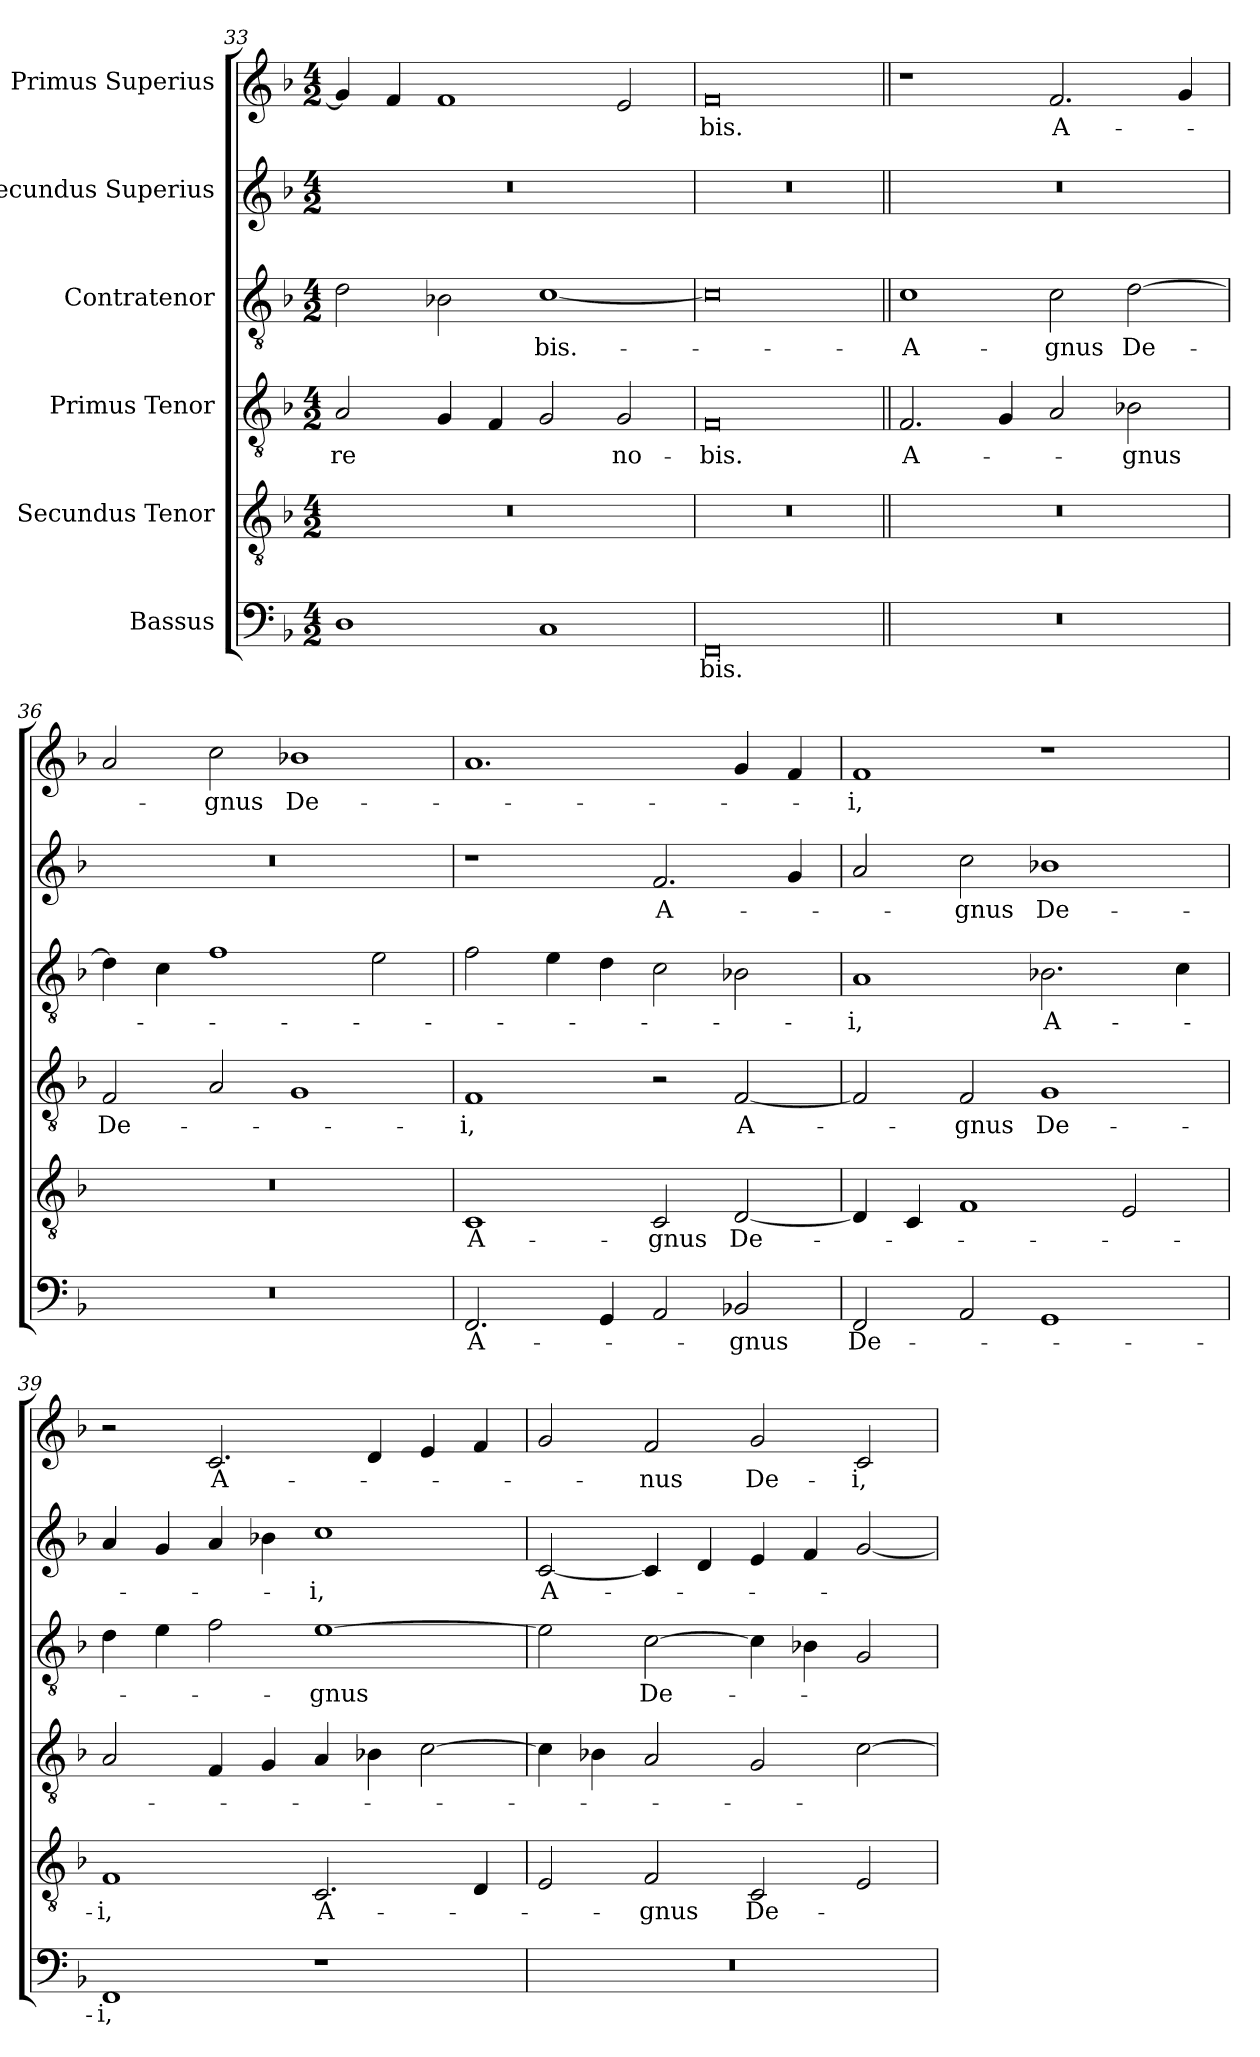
**kern	**text	**kern	**text	**kern	**text	**kern	**text	**kern	**text	**kern	**text
*part6	*part6	*part5	*part5	*part4	*part4	*part3	*part3	*part2	*part2	*part1	*part1
*staff6	*staff6	*staff5	*staff5	*staff4	*staff4	*staff3	*staff3	*staff2	*staff2	*staff1	*staff1
*I"Bassus	*	*I"Secundus Tenor	*	*I"Primus Tenor	*	*I"Contratenor	*	*I"Secundus Superius	*	*I"Primus Superius	*
*clefF4	*	*clefGv2	*	*clefGv2	*	*clefGv2	*	*clefG2	*	*clefG2	*
*k[b-]	*	*k[b-]	*	*k[b-]	*	*k[b-]	*	*k[b-]	*	*k[b-]	*
*M4/2	*	*M4/2	*	*M4/2	*	*M4/2	*	*M4/2	*	*M4/2	*
=33	=33	=33	=33	=33	=33	=33	=33	=33	=33	=33	=33
1D\	.	0r	.	2A/	-re	2d\	.	0r	.	4g/]	.
.	.	.	.	.	.	.	.	.	.	4f/	.
.	.	.	.	4G/	.	2B-X\	.	.	.	1f/	.
.	.	.	.	4F/	.	.	.	.	.	.	.
1C/	.	.	.	2G/	.	[1c/	bis.-	.	.	.	.
.	.	.	.	2G/	no-	.	.	.	.	2e/	.
=34	=34	=34	=34	=34	=34	=34	=34	=34	=34	=34	=34
0FF/	-bis.	0r	.	0F/	-bis.	0c\]	.	0r	.	0f/	-bis.
=35||	=35||	=35||	=35||	=35||	=35||	=35||	=35||	=35||	=35||	=35||	=35||
0r	.	0r	.	2.F/	A-	1c\	A-	0r	.	1r	.
.	.	.	.	4G/	.	.	.	.	.	.	.
.	.	.	.	2A/	.	2c\	-gnus	.	.	2.f/	A-
.	.	.	.	2B-X\	-gnus	[2d\	De-	.	.	.	.
.	.	.	.	.	.	.	.	.	.	4g/	.
=36	=36	=36	=36	=36	=36	=36	=36	=36	=36	=36	=36
0r	.	0r	.	2F/	De-	4d\]	.	0r	.	2a/	.
.	.	.	.	.	.	4c\	.	.	.	.	.
.	.	.	.	2A/	.	1f\	.	.	.	2cc\	-gnus
.	.	.	.	1G/	.	.	.	.	.	1b-X\	De-
.	.	.	.	.	.	2e\	.	.	.	.	.
=37	=37	=37	=37	=37	=37	=37	=37	=37	=37	=37	=37
2.FF/	A-	1C/	A-	1F/	-i,	2f\	.	1r	.	1.a/	.
.	.	.	.	.	.	4e\	.	.	.	.	.
4GG/	.	.	.	.	.	4d\	.	.	.	.	.
2AA/	.	2C/	-gnus	2r	.	2c\	.	2.f/	A-	.	.
2BB-X/	-gnus	[2D/	De-	[2F/	A-	2B-X\	.	.	.	4g/	.
.	.	.	.	.	.	.	.	4g/	.	4f/	.
=38	=38	=38	=38	=38	=38	=38	=38	=38	=38	=38	=38
2FF/	De-	4D/]	.	2F/]	.	1A/	-i,	2a/	.	1f/	-i,
.	.	4C/	.	.	.	.	.	.	.	.	.
2AA/	.	1F/	.	2F/	-gnus	.	.	2cc\	-gnus	.	.
1GG/	.	.	.	1G/	De-	2.B-X\	A-	1b-X\	De-	1r	.
.	.	2E/	.	.	.	.	.	.	.	.	.
.	.	.	.	.	.	4c\	.	.	.	.	.
=39	=39	=39	=39	=39	=39	=39	=39	=39	=39	=39	=39
1FF/	-i,	1F/	-i,	2A/	.	4d\	.	4a/	.	2r	.
.	.	.	.	.	.	4e\	.	4g/	.	.	.
.	.	.	.	4F/	.	2f\	.	4a/	.	2.c/	A-
.	.	.	.	4G/	.	.	.	4b-X\	.	.	.
1r	.	2.C/	A-	4A/	.	[1e\	-gnus	1cc\	-i,	.	.
.	.	.	.	4B-X\	.	.	.	.	.	4d/	.
.	.	.	.	[2c\	.	.	.	.	.	4e/	.
.	.	4D/	.	.	.	.	.	.	.	4f/	.
=40	=40	=40	=40	=40	=40	=40	=40	=40	=40	=40	=40
0r	.	2E/	.	4c\]	.	2e\]	.	[2c/	A-	2g/	.
.	.	.	.	4B-X\	.	.	.	.	.	.	.
.	.	2F/	-gnus	2A/	.	[2c\	De-	4c/]	.	2f/	-nus
.	.	.	.	.	.	.	.	4d/	.	.	.
.	.	2C/	De-	2G/	.	4c\]	.	4e/	.	2g/	De-
.	.	.	.	.	.	4B-X\	.	4f/	.	.	.
.	.	2E/	.	[2c\	.	2G/	.	[2g/	.	2c/	-i,
=	=	=	=	=	=	=	=	=	=	=	=
*-	*-	*-	*-	*-	*-	*-	*-	*-	*-	*-	*-
